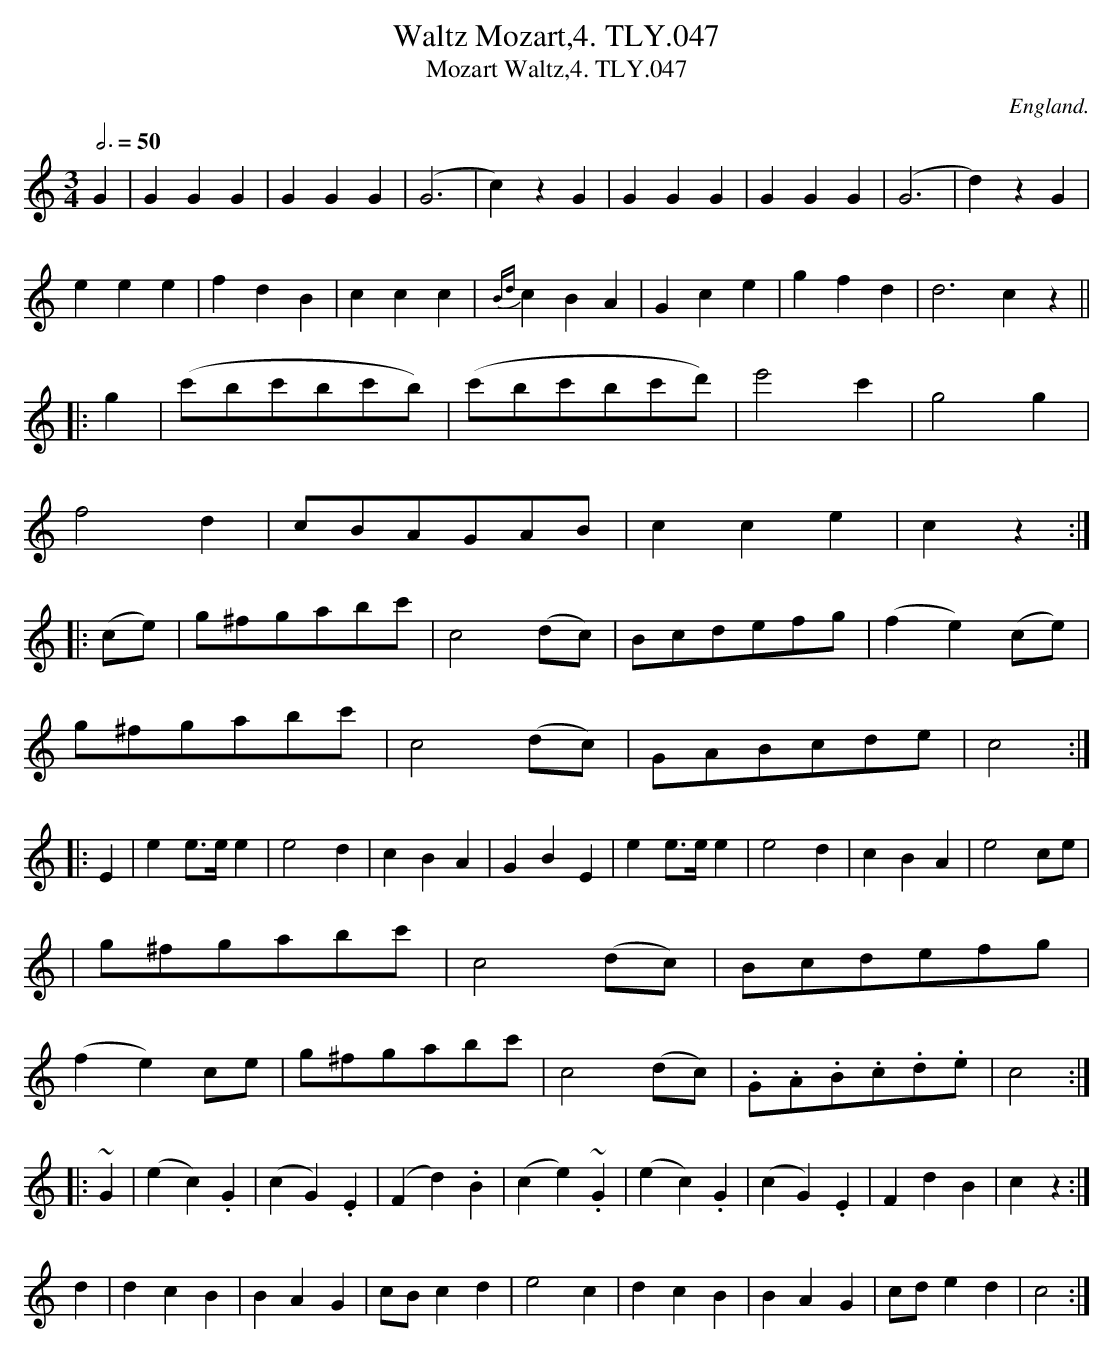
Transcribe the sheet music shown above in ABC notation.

X:1
T:Waltz Mozart,4. TLY.047
T:Mozart Waltz,4. TLY.047
M:3/4
L:1/4
Q:3/4=50
O:England.
K:C
G|GGG| GGG| (G3|c) z G|GGG | GGG| (G3|d) z G|
eee| fdB|ccc |{Bd}cBA| Gce| gfd|d3 c z||
|:g|(c'/b/c'/b/c'/b/)| (c'/b/c'/b/c'/d'/)| e'2 c'| g2 g|
f2 d|c/B/A/G/A/B/| cce| c z:|
|:(c/e/)|g/^f/g/a/b/c'/| c2 (d/c/)|B/c/d/e/f/g/| (fe) (c/e/)|
g/^f/g/a/b/c'/|c2 (d/c/)|G/A/B/c/d/e/|c2:|
|:E|e e3/4e/4e| e2 d| cBA| GBE| e e3/4e/4e| e2 d| cBA|e2 c/e/|
|g/^f/g/a/b/c'/| c2 (d/c/)|B/c/d/e/f/g/|
(fe) c/e/|g/^f/g/a/b/c'/|c2 (d/c/)|.G/.A/.B/.c/.d/.e/|c2:|
|:~G|(ec) .G|(cG) .E| (Fd) .B| (ce) ~.G|(ec) .G|\
(cG) .E|FdB| c z:|
d|dcB| BAG| c/B/ cd| e2 c| dcB|BAG| c/d/ed| c2:|
